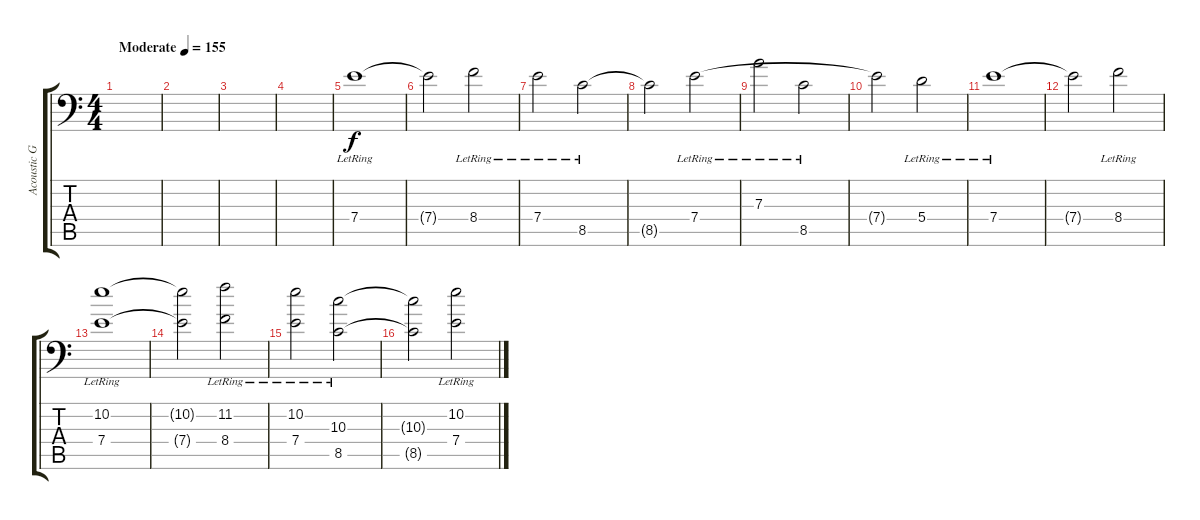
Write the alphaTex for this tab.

\track ("Acoustic Guitar" "Acoustic G") {instrument acousticguitarsteel}
\staff {score tabs}
\tuning (B3 Gb3 D3 A2 E2 A1) {hide}
\ts (4 4)
\tempo (155 "Moderate")
\clef f4
\ks c
|
|
|
|
7.4{lr}.1 |
7.4{t}.2 8.4{lr}.2 |
7.4{lr}.2 8.5{lr}.2 |
8.5{t}.2 7.4{lr}.2 |
7.3{lr}.2 8.5{lr}.2 |
7.4{t}.2 5.4{lr}.2 |
7.4{lr}.1 |
7.4{t}.2 8.4{lr}.2 |
(10.2{lr} 7.4{lr}).1 |
(10.2{t} 7.4{t}).2 (11.2{lr} 8.4{lr}).2 |
(10.2{lr} 7.4{lr}).2 (10.3{lr} 8.5{lr}).2 |
(10.3{t} 8.5{t}).2 (10.2 7.4{lr}).2
